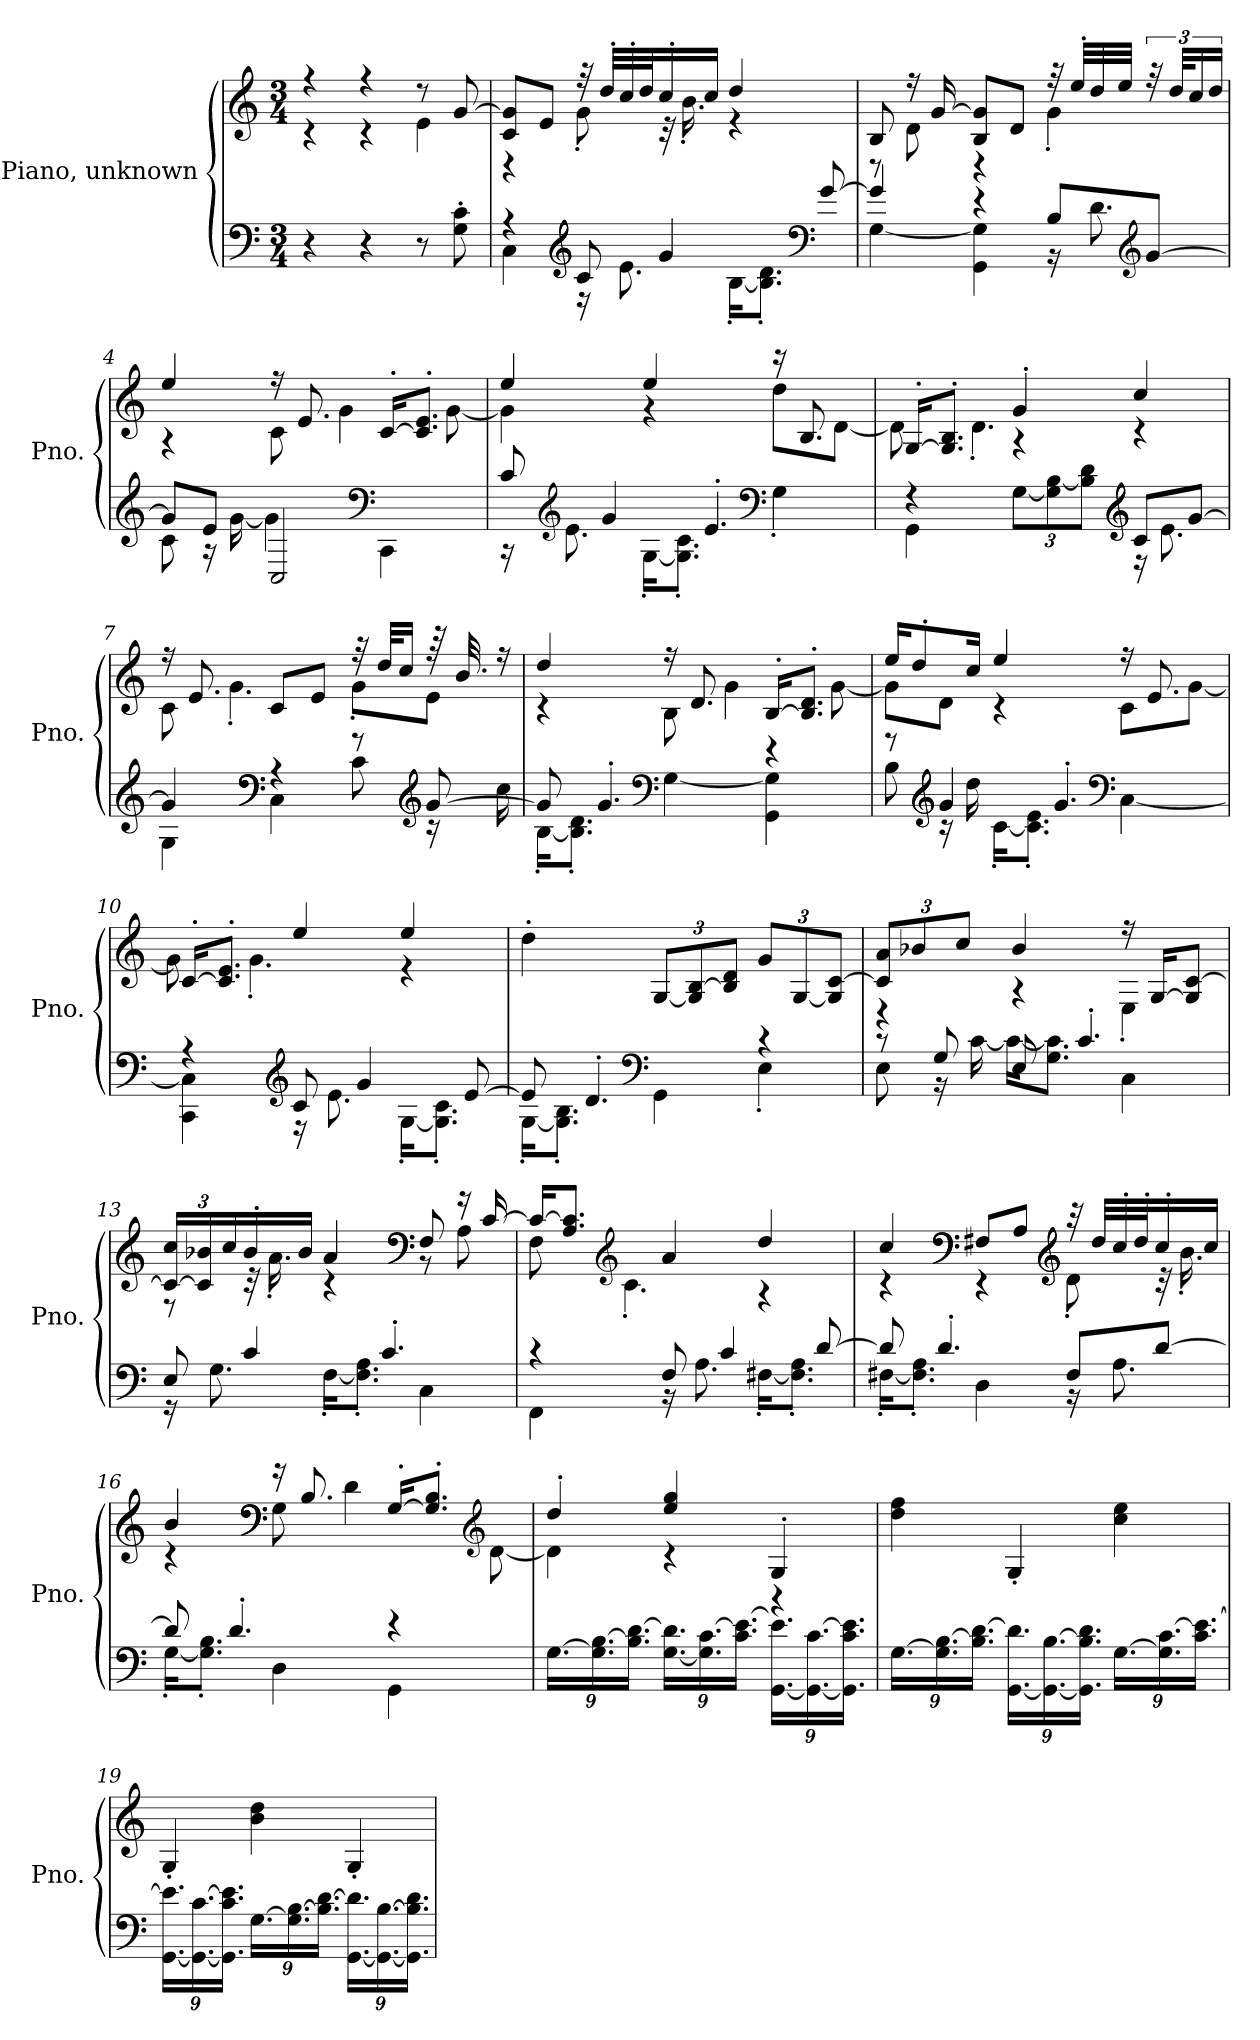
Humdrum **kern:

**kern	**kern
*part1	*part1
*staff2	*staff1
*I"Piano, unknown	*
*I'Pno.	*
*clefF4	*clefG2
*k[]	*k[]
*M3/4	*M3/4
*MM133	*MM133
=1	=1
*	*^
4r	4r	4r
4r	4r	4r
8r	8r	4e\
8G\' 8c\'	[8g/	.
=2	=2	=2
*^	*	*
4r	4C\	8c/ 8g/]L	4r
.	.	8e/J	.
*clefG2	*	*	*
8c/	16r	32r	8g'\
.	.	32dd'/LLL	.
.	8.e\	32cc'/	.
.	.	32dd/J	.
4g/	.	16cc'/	32r
.	.	.	16.b'\
.	.	16cc/JJ	.
.	[16B'\KL	4dd/	4r
.	8.B\]' 8.d\'J	.	.
*clefF4	*	*	*
[8g/	.	.	.
=3	=3	=3	=3
4g/]	[4G\	8B/	8r
.	.	16r	8d\
.	.	[16g/	.
4r	4GG\ 4G\]	8B/ 8g/]L	4r
.	.	8d/J	.
8B/L	16r	32r	4g'\
.	.	32ee'/LLL	.
.	8.d\	32dd/	.
.	.	32ee/JJJ	.
*clefG2	*	*	*
[8g/J	.	48r	.
.	.	48dd/KLL	.
.	.	24cc/	.
.	.	24dd/JJ	.
!!LO:LB:g=z	!!
=4	=4	=4	=4
8g/L]	8c\	4ee/	4r
8e/J	16r	.	.
.	[16g\	.	.
2C/	4g\]	16r	8c\
.	.	8.e/	.
.	.	.	4g\
*clefF4	*	*	*
.	4CC\	[16c'/KL	.
.	.	8.c/]' 8.e/'J	.
.	.	.	[8g\
=5	=5	=5	=5
8c/	16r	4ee/	4g\]
*clefG2	*	*	*
.	8.e\	.	.
4g/	.	.	.
.	[16G'\KL	4ee/	4r
.	8.G\]' 8.c\'J	.	.
4.e'/	.	.	.
*clefF4	*	*	*
.	4G'\	16r	8dd\L
.	.	8.B/	.
.	.	.	[8d\J
=6	=6	=6	=6
4r	4GG\	[16G'/KL	8d\]
.	.	8.G/]' 8.B/'J	.
.	.	.	4.d'\
*	*Xbrackettup	*	*
4r	[12G\L	4g'/	.
.	12G\] [12B\	.	.
.	12B\] 12d\J	.	.
*clefG2	*	*	*
8c/L	16r	4cc/	4r
.	8.e\	.	.
[8g/J	.	.	.
!!LO:LB:g=z	!!
=7	=7	=7	=7
4g/]	4G\	16r	8c\
.	.	8.e/	.
.	.	.	4.g'\
*clefF4	*	*	*
4r	4C\	8c/L	.
.	.	8e/J	.
8r	8c\	32r	8g'\L
.	.	32dd/KLL	.
.	.	16cc/JJ	.
*clefG2	*	*	*
[8g/	16r	64r	8e\J
.	.	32.b/	.
.	16cc\	16r	.
=8	=8	=8	=8
8g/]	[16B'\KL	4dd/	4r
.	8.B\]' 8.d\'J	.	.
4.g'/	.	.	.
*clefF4	*	*	*
.	[4G\	16r	8B\
.	.	8.d/	.
.	.	.	4g\
4r	4GG\ 4G\]	[16B'/KL	.
.	.	8.B/]' 8.d/'J	.
.	.	.	[8g\
=9	=9	=9	=9
8r	8B\	16ee/KL	8g\L]
.	.	8dd'/	.
*clefG2	*	*	*
4g/	16r	.	8d\J
.	16dd\	16cc/Jk	.
.	[16c'\KL	4ee/	4r
.	8.c\]' 8.e\'J	.	.
4.g'/	.	.	.
*clefF4	*	*	*
.	[4C\	16r	8c\L
.	.	8.e/	.
.	.	.	[8g\J
!!LO:LB:g=z	!!
=10	=10	=10	=10
4r	4CC\ 4C\]	[16c'/KL	8g\]
.	.	8.c/]' 8.e/'J	.
.	.	.	4.g'\
*clefG2	*	*	*
8c/	16r	4ee/	.
.	8.e\	.	.
4g/	.	.	.
.	[16G'\KL	4ee/	4r
.	8.G\]' 8.c\'J	.	.
[8e/	.	.	.
*	*	*v	*v
=11	=11	=11
8e/]	[16G'\KL	4dd'\
.	8.G\]' 8.B\'J	.
4.d'/	.	.
*clefF4	*	*
*	*	*Xbrackettup
.	4GG\	[12G/L
.	.	12G/] [12B/
.	.	12B/] 12d/J
4r	4E'\	12g/L
.	.	[12G/
.	.	12G/] [12c/J
=12	=12	=12
*	*	*^
8r	8E\	12c/] 12a/L	4r
.	.	12b-X/	.
8G/	16r	.	.
.	.	12cc/J	.
.	[16c\	.	.
8E/	16c\KL_	4b-/	4r
.	8.G\ 8.c\]J	.	.
4.c'/	.	.	.
.	4C\	16r	4E'\
.	.	[16G/KL	.
.	.	8G/] [8c/J	.
!!LO:LB:g=z	!!
=13	=13	=13	=13
8E/	16r	24c/_ 24cc/LL	8r
.	.	24c/] 24b-X/	.
.	8.G\	.	.
.	.	24cc/	.
4c/	.	16b-'/	32r
.	.	.	16.a'\
.	.	16b-/JJ	.
.	[16F'\KL	4a/	4r
.	8.F\]' 8.A\'J	.	.
4.c'/	.	.	.
*	*	*clefF4	*
.	4C\	8F/	8r
.	.	16r	8A\
.	.	[16c/	.
=14	=14	=14	=14
4r	4FF\	16c/KL_	8F\
.	.	8.A/ 8.c/]J	.
*	*	*clefG2	*
.	.	.	4.c'\
8F/	16r	4a/	.
.	8.A\	.	.
4c/	.	.	.
.	[16F#X'\KL	4dd/	4r
.	8.F#\]' 8.A\'J	.	.
[8d/	.	.	.
!!LO:LB:g=z	!!
=15	=15	=15	=15
8d/]	[16F#X'\KL	4cc/	4r
.	8.F#\]' 8.A\'J	.	.
4.d'/	.	.	.
*	*	*clefF4	*
.	4D\	8F#X/L	4r
.	.	8A/J	.
*	*	*clefG2	*
8F#/L	16r	32r	8d'\
.	.	32dd/LLL	.
.	8.A\	32cc'/	.
.	.	32dd'/J	.
[8d/J	.	16cc'/	32r
.	.	.	16.b'\
.	.	16cc/JJ	.
=16	=16	=16	=16
8d/]	[16G'\KL	4b/	4r
.	8.G\]' 8.B\'J	.	.
4.d'/	.	.	.
*	*	*clefF4	*
.	4D\	16r	8G\
.	.	8.B/	.
.	.	.	4d\
4r	4GG\	[16G'/KL	.
.	.	8.G/]' 8.B/'J	.
*	*	*clefG2	*
.	.	.	[8d\
*v	*v	*	*
!!LO:PB:g=z	!!
=17	=17	=17
[18.G\LL	4dd'/	4d\]
18.G\] [18.B\	.	.
18.B\] [18.d\JJ	.	.
[18.G\ 18.d\]LL	4ee/ 4gg/	4r
18.G\] [18.c\	.	.
18.c\] [18.e\JJ	.	.
[18.GG\ 18.e\]LL	4G'/	4r
18.GG\_ [18.c\	.	.
18.GG\] 18.c\] 18.e\JJ	.	.
*	*v	*v
=18	=18
[18.G\LL	4dd\ 4ff\
18.G\] [18.B\	.
18.B\] [18.d\JJ	.
[18.GG\ 18.d\]LL	4G'/
18.GG\_ [18.B\	.
18.GG\] 18.B\] 18.d\JJ	.
[18.G\LL	4cc\ 4ee\
18.G\] [18.c\	.
18.c\] [18.e\JJ	.
!!LO:LB:g=z
=19	=19
[18.GG\ 18.e\]LL	4G'/
18.GG\_ [18.c\	.
18.GG\] 18.c\] 18.e\JJ	.
[18.G\LL	4b\ 4dd\
18.G\] [18.B\	.
18.B\] [18.d\JJ	.
[18.GG\ 18.d\]LL	4G'/
18.GG\_ [18.B\	.
18.GG\] 18.B\] 18.d\JJ	.
=	=
*-	*-
